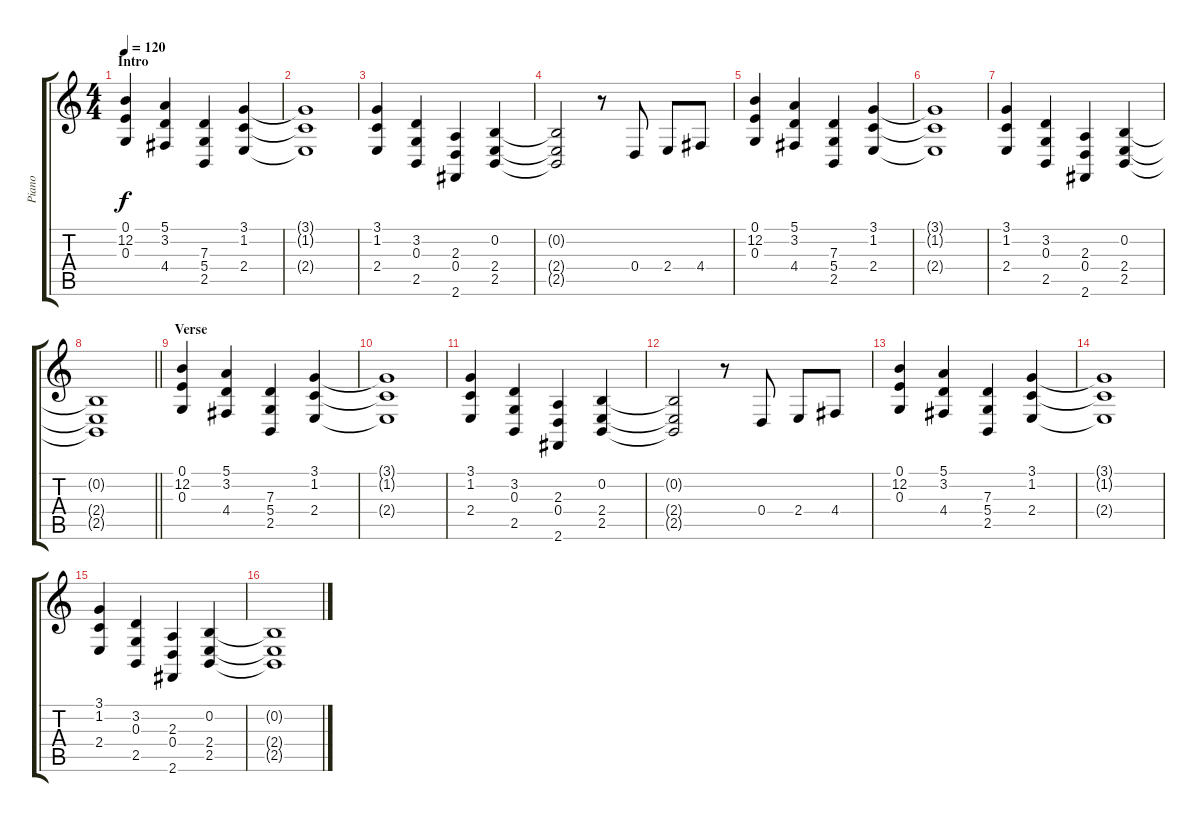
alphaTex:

\track ("Piano" "Piano") {instrument acousticgrandpiano}
\staff {score tabs}
\tuning (E4 B3 G3 D3 A2 E2) {hide}
\ts (4 4)
\section ("" "Intro")
\tempo 120
\tempo 145
\tempo 120
\clef g2
\ks c
(0.1 12.2 0.3).4{dy f instrument acousticgrandpiano} (5.1 3.2 4.4).4 (7.3 5.4 2.5).4 (3.1 1.2 2.4).4 |
(3.1{t} 1.2{t} 2.4{t}).1 |
(3.1 1.2 2.4).4 (3.2 0.3 2.5).4 (2.3 0.4 2.6).4 (0.2 2.4 2.5).4 |
(0.2{t} 2.4{t} 2.5{t}).2 r.8 0.4.8 2.4.8 4.4.8 |
(0.1 12.2 0.3).4 (5.1 3.2 4.4).4 (7.3 5.4 2.5).4 (3.1 1.2 2.4).4 |
(3.1{t} 1.2{t} 2.4{t}).1 |
(3.1 1.2 2.4).4 (3.2 0.3 2.5).4 (2.3 0.4 2.6).4 (0.2 2.4 2.5).4 |
\barLineRight lightlight
(0.2{t} 2.4{t} 2.5{t}).1 |
\section ("" "Verse")
(0.1 12.2 0.3).4 (5.1 3.2 4.4).4 (7.3 5.4 2.5).4 (3.1 1.2 2.4).4 |
(3.1{t} 1.2{t} 2.4{t}).1 |
(3.1 1.2 2.4).4 (3.2 0.3 2.5).4 (2.3 0.4 2.6).4 (0.2 2.4 2.5).4 |
(0.2{t} 2.4{t} 2.5{t}).2 r.8 0.4.8 2.4.8 4.4.8 |
(0.1 12.2 0.3).4 (5.1 3.2 4.4).4 (7.3 5.4 2.5).4 (3.1 1.2 2.4).4 |
(3.1{t} 1.2{t} 2.4{t}).1 |
(3.1 1.2 2.4).4 (3.2 0.3 2.5).4 (2.3 0.4 2.6).4 (0.2 2.4 2.5).4 |
(0.2{t} 2.4{t} 2.5{t}).1
